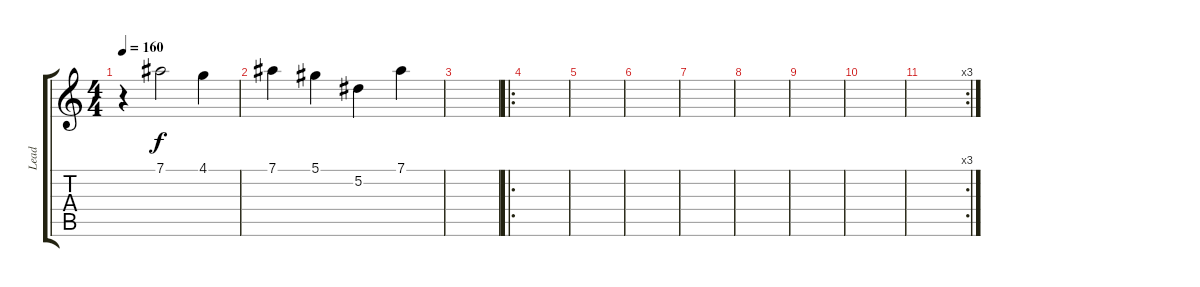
\track ("Lead" "Lead") {instrument electricguitarjazz}
\staff {score tabs}
\tuning (Eb4 Bb3 Gb3 Db3 Ab2 Eb2) {hide}
\ts (4 4)
\tempo 160
\clef g2
\ks c
r.4{dy f} 7.1.2 4.1.4 |
7.1.4 5.1.4 5.2.4 7.1.4 |
|
\ro
|
|
|
|
|
|
|
\rc 3
